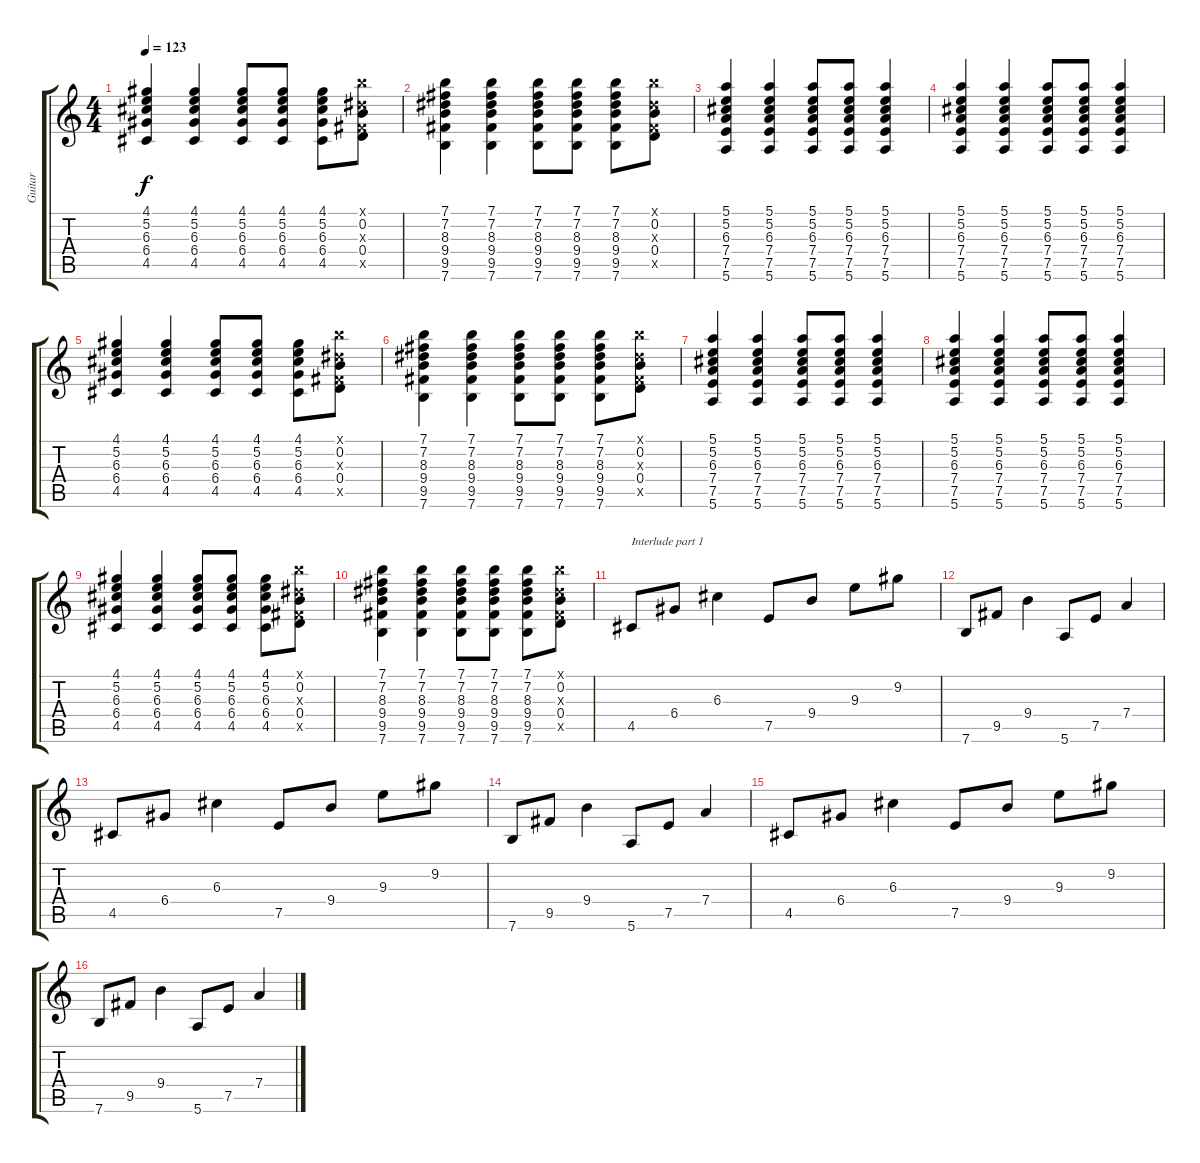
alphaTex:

\track ("Guitar" "Guitar") {instrument distortionguitar}
\staff {score tabs}
\tuning (E4 B3 G3 D3 A2 E2) {hide}
\ts (4 4)
\tempo 123
\clef g2
\ks c
(4.1 5.2 6.3 6.4 4.5).4{dy f} (4.1 5.2 6.3 6.4 4.5).4 (4.1 5.2 6.3 6.4 4.5).8 (4.1 5.2 6.3 6.4 4.5).8 (4.1 5.2 6.3 6.4 4.5).8 (7.1{x} 0.2 8.3{x} 0.4 9.5{x}).8 |
(7.1 7.2 8.3 9.4 9.5 7.6).4 (7.1 7.2 8.3 9.4 9.5 7.6).4 (7.1 7.2 8.3 9.4 9.5 7.6).8 (7.1 7.2 8.3 9.4 9.5 7.6).8 (7.1 7.2 8.3 9.4 9.5 7.6).8 (7.1{x} 0.2 8.3{x} 0.4 9.5{x}).8 |
(5.1 5.2 6.3 7.4 7.5 5.6).4 (5.1 5.2 6.3 7.4 7.5 5.6).4 (5.1 5.2 6.3 7.4 7.5 5.6).8 (5.1 5.2 6.3 7.4 7.5 5.6).8 (5.1 5.2 6.3 7.4 7.5 5.6).4 |
(5.1 5.2 6.3 7.4 7.5 5.6).4 (5.1 5.2 6.3 7.4 7.5 5.6).4 (5.1 5.2 6.3 7.4 7.5 5.6).8 (5.1 5.2 6.3 7.4 7.5 5.6).8 (5.1 5.2 6.3 7.4 7.5 5.6).4 |
(4.1 5.2 6.3 6.4 4.5).4 (4.1 5.2 6.3 6.4 4.5).4 (4.1 5.2 6.3 6.4 4.5).8 (4.1 5.2 6.3 6.4 4.5).8 (4.1 5.2 6.3 6.4 4.5).8 (7.1{x} 0.2 8.3{x} 0.4 9.5{x}).8 |
(7.1 7.2 8.3 9.4 9.5 7.6).4 (7.1 7.2 8.3 9.4 9.5 7.6).4 (7.1 7.2 8.3 9.4 9.5 7.6).8 (7.1 7.2 8.3 9.4 9.5 7.6).8 (7.1 7.2 8.3 9.4 9.5 7.6).8 (7.1{x} 0.2 8.3{x} 0.4 9.5{x}).8 |
(5.1 5.2 6.3 7.4 7.5 5.6).4 (5.1 5.2 6.3 7.4 7.5 5.6).4 (5.1 5.2 6.3 7.4 7.5 5.6).8 (5.1 5.2 6.3 7.4 7.5 5.6).8 (5.1 5.2 6.3 7.4 7.5 5.6).4 |
(5.1 5.2 6.3 7.4 7.5 5.6).4 (5.1 5.2 6.3 7.4 7.5 5.6).4 (5.1 5.2 6.3 7.4 7.5 5.6).8 (5.1 5.2 6.3 7.4 7.5 5.6).8 (5.1 5.2 6.3 7.4 7.5 5.6).4 |
(4.1 5.2 6.3 6.4 4.5).4 (4.1 5.2 6.3 6.4 4.5).4 (4.1 5.2 6.3 6.4 4.5).8 (4.1 5.2 6.3 6.4 4.5).8 (4.1 5.2 6.3 6.4 4.5).8 (7.1{x} 0.2 8.3{x} 0.4 9.5{x}).8 |
(7.1 7.2 8.3 9.4 9.5 7.6).4 (7.1 7.2 8.3 9.4 9.5 7.6).4 (7.1 7.2 8.3 9.4 9.5 7.6).8 (7.1 7.2 8.3 9.4 9.5 7.6).8 (7.1 7.2 8.3 9.4 9.5 7.6).8 (7.1{x} 0.2 8.3{x} 0.4 9.5{x}).8 |
4.5.8{txt "Interlude part 1"} 6.4.8 6.3.4 7.5.8 9.4.8 9.3.8 9.2.8 |
7.6.8 9.5.8 9.4.4 5.6.8 7.5.8 7.4.4 |
4.5.8 6.4.8 6.3.4 7.5.8 9.4.8 9.3.8 9.2.8 |
7.6.8 9.5.8 9.4.4 5.6.8 7.5.8 7.4.4 |
4.5.8 6.4.8 6.3.4 7.5.8 9.4.8 9.3.8 9.2.8 |
7.6.8 9.5.8 9.4.4 5.6.8 7.5.8 7.4.4
